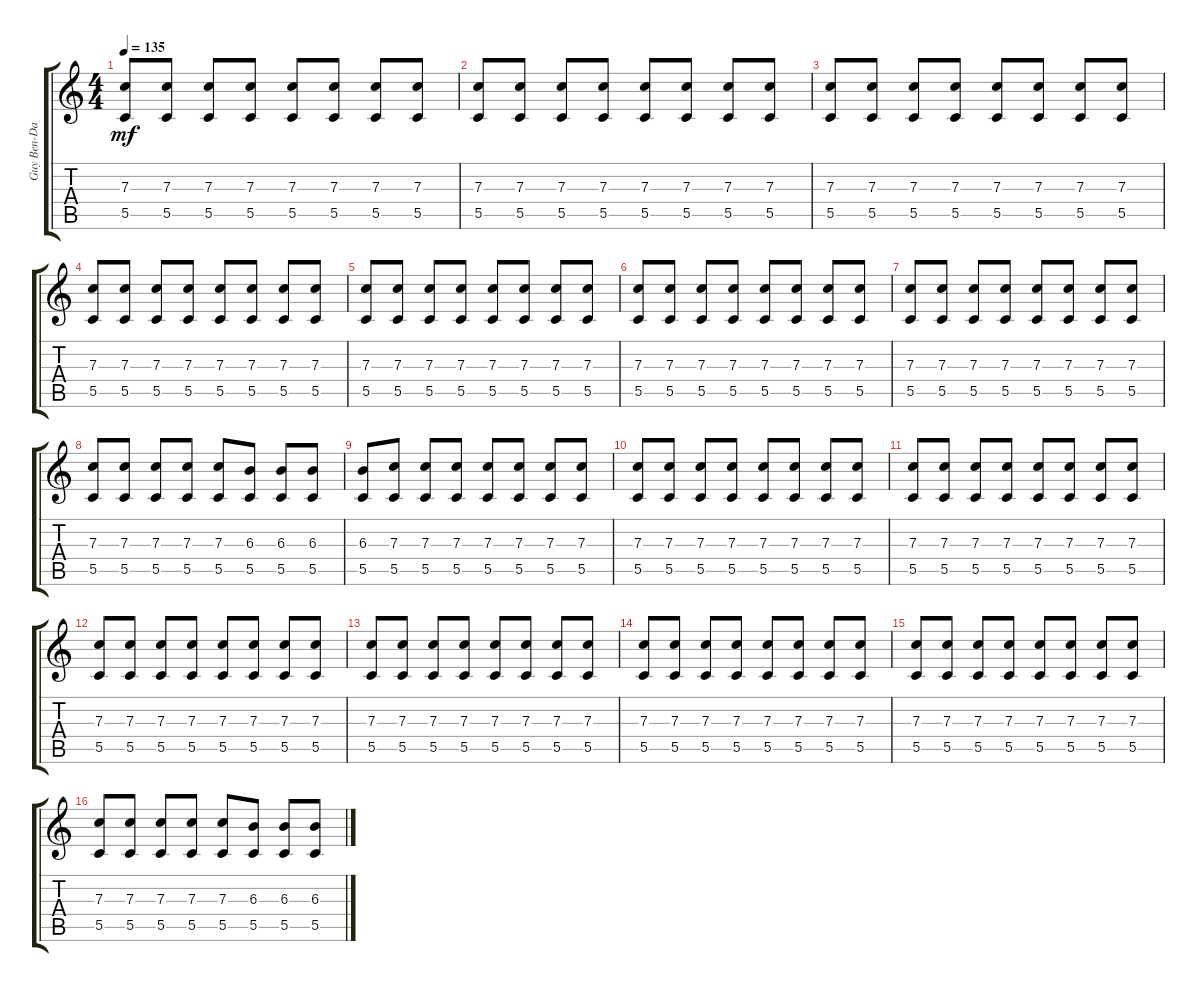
\track ("Guy Ben-David" "Guy Ben-Da") {instrument distortionguitar}
\staff {score tabs}
\tuning (D4 A3 F3 C3 G2 C2) {hide}
\ts (4 4)
\tempo 135
\clef g2
\ks c
(7.3 5.5).8{dy mf} (7.3 5.5).8 (7.3 5.5).8 (7.3 5.5).8 (7.3 5.5).8 (7.3 5.5).8 (7.3 5.5).8 (7.3 5.5).8 |
(7.3 5.5).8 (7.3 5.5).8 (7.3 5.5).8 (7.3 5.5).8 (7.3 5.5).8 (7.3 5.5).8 (7.3 5.5).8 (7.3 5.5).8 |
(7.3 5.5).8 (7.3 5.5).8 (7.3 5.5).8 (7.3 5.5).8 (7.3 5.5).8 (7.3 5.5).8 (7.3 5.5).8 (7.3 5.5).8 |
(7.3 5.5).8 (7.3 5.5).8 (7.3 5.5).8 (7.3 5.5).8 (7.3 5.5).8 (7.3 5.5).8 (7.3 5.5).8 (7.3 5.5).8 |
(7.3 5.5).8 (7.3 5.5).8 (7.3 5.5).8 (7.3 5.5).8 (7.3 5.5).8 (7.3 5.5).8 (7.3 5.5).8 (7.3 5.5).8 |
(7.3 5.5).8 (7.3 5.5).8 (7.3 5.5).8 (7.3 5.5).8 (7.3 5.5).8 (7.3 5.5).8 (7.3 5.5).8 (7.3 5.5).8 |
(7.3 5.5).8 (7.3 5.5).8 (7.3 5.5).8 (7.3 5.5).8 (7.3 5.5).8 (7.3 5.5).8 (7.3 5.5).8 (7.3 5.5).8 |
(7.3 5.5).8 (7.3 5.5).8 (7.3 5.5).8 (7.3 5.5).8 (7.3 5.5).8 (6.3 5.5).8 (6.3 5.5).8 (6.3 5.5).8 |
(6.3 5.5).8 (7.3 5.5).8 (7.3 5.5).8 (7.3 5.5).8 (7.3 5.5).8 (7.3 5.5).8 (7.3 5.5).8 (7.3 5.5).8 |
(7.3 5.5).8 (7.3 5.5).8 (7.3 5.5).8 (7.3 5.5).8 (7.3 5.5).8 (7.3 5.5).8 (7.3 5.5).8 (7.3 5.5).8 |
(7.3 5.5).8 (7.3 5.5).8 (7.3 5.5).8 (7.3 5.5).8 (7.3 5.5).8 (7.3 5.5).8 (7.3 5.5).8 (7.3 5.5).8 |
(7.3 5.5).8 (7.3 5.5).8 (7.3 5.5).8 (7.3 5.5).8 (7.3 5.5).8 (7.3 5.5).8 (7.3 5.5).8 (7.3 5.5).8 |
(7.3 5.5).8 (7.3 5.5).8 (7.3 5.5).8 (7.3 5.5).8 (7.3 5.5).8 (7.3 5.5).8 (7.3 5.5).8 (7.3 5.5).8 |
(7.3 5.5).8 (7.3 5.5).8 (7.3 5.5).8 (7.3 5.5).8 (7.3 5.5).8 (7.3 5.5).8 (7.3 5.5).8 (7.3 5.5).8 |
(7.3 5.5).8 (7.3 5.5).8 (7.3 5.5).8 (7.3 5.5).8 (7.3 5.5).8 (7.3 5.5).8 (7.3 5.5).8 (7.3 5.5).8 |
(7.3 5.5).8 (7.3 5.5).8 (7.3 5.5).8 (7.3 5.5).8 (7.3 5.5).8 (6.3 5.5).8 (6.3 5.5).8 (6.3 5.5).8
